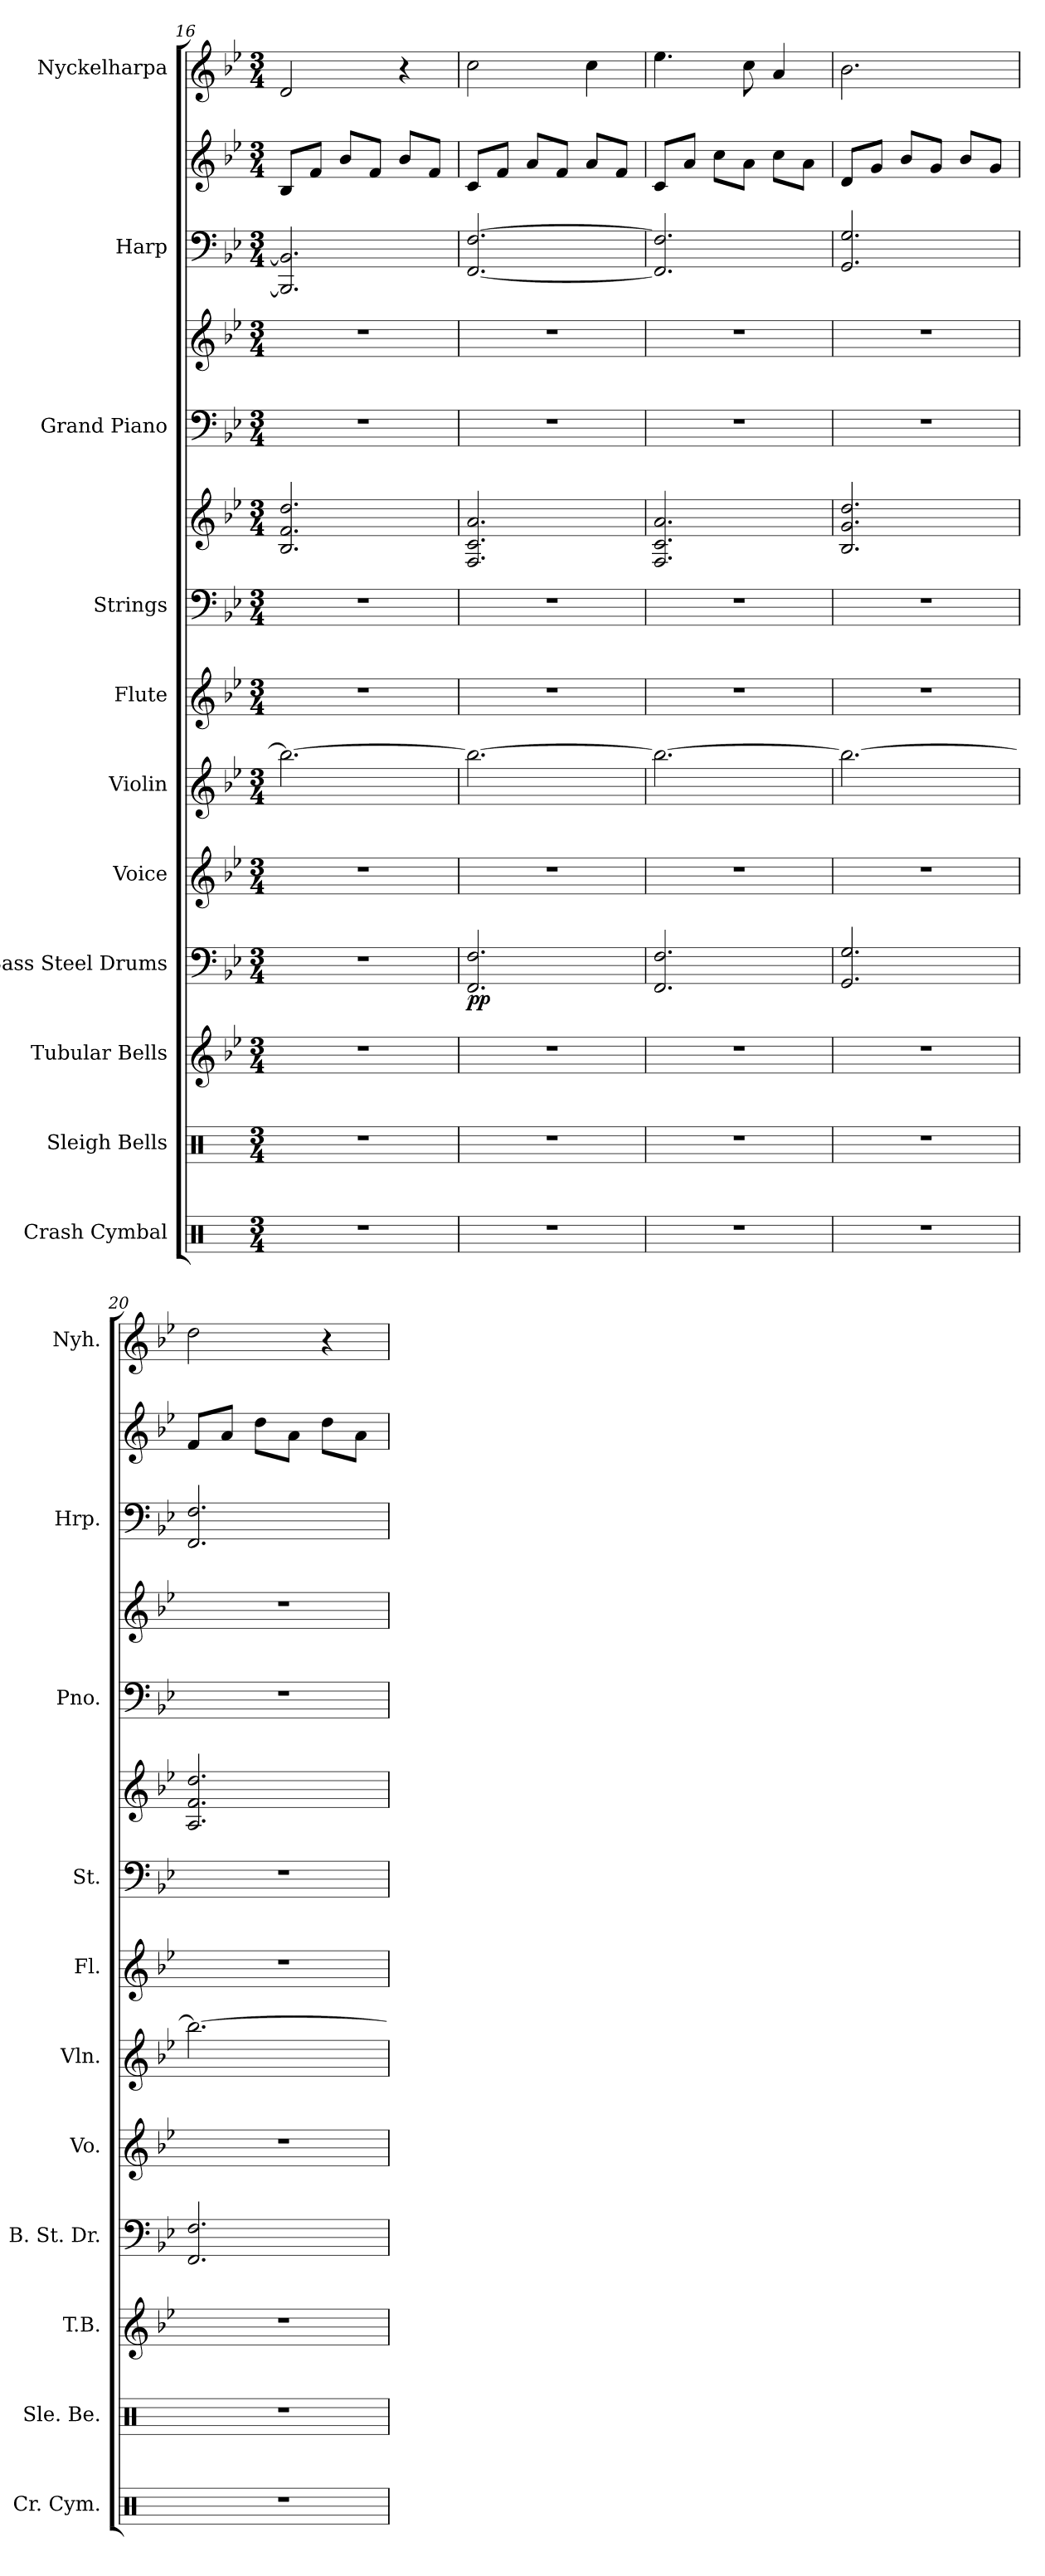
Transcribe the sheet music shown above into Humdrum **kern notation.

**kern	**kern	**kern	**kern	**dynam	**kern	**kern	**kern	**kern	**kern	**kern	**kern	**kern	**kern	**kern
*part11	*part10	*part9	*part8	*part8	*part7	*part6	*part5	*part4	*part4	*part3	*part3	*part2	*part2	*part1
*staff14	*staff13	*staff12	*staff11	*staff11	*staff10	*staff9	*staff8	*staff7	*staff6	*staff5	*staff4	*staff3	*staff2	*staff1
*I"Crash Cymbal	*I"Sleigh Bells	*I"Tubular Bells	*I"Bass Steel Drums	*	*I"Voice	*I"Violin	*I"Flute	*I"Strings	*	*I"Grand Piano	*	*I"Harp	*	*I"Nyckelharpa
*I'Cr. Cym.	*I'Sle. Be.	*I'T.B.	*I'B. St. Dr.	*	*I'Vo.	*I'Vln.	*I'Fl.	*I'St.	*	*I'Pno.	*	*I'Hrp.	*	*I'Nyh.
!!LO:PB:g=z
*clefX	*clefX	*clefG2	*clefF4	*	*clefG2	*clefG2	*clefG2	*clefF4	*clefG2	*clefF4	*clefG2	*clefF4	*clefG2	*clefG2
*k[]	*k[]	*k[b-e-]	*k[b-e-]	*	*k[b-e-]	*k[b-e-]	*k[b-e-]	*k[b-e-]	*k[b-e-]	*k[b-e-]	*k[b-e-]	*k[b-e-]	*k[b-e-]	*k[b-e-]
*M3/4	*M3/4	*M3/4	*M3/4	*	*M3/4	*M3/4	*M3/4	*M3/4	*M3/4	*M3/4	*M3/4	*M3/4	*M3/4	*M3/4
=16	=16	=16	=16	=16	=16	=16	=16	=16	=16	=16	=16	=16	=16	=16
2.r	2.r	2.r	2.r	.	2.r	2.bb-\_	2.r	2.r	2.B-/ 2.f/ 2.dd/	2.r	2.r	2.BBB-/] 2.BB-/]	8B-/L	2d/
.	.	.	.	.	.	.	.	.	.	.	.	.	8f/J	.
.	.	.	.	.	.	.	.	.	.	.	.	.	8b-/L	.
.	.	.	.	.	.	.	.	.	.	.	.	.	8f/J	.
.	.	.	.	.	.	.	.	.	.	.	.	.	8b-/L	4r
.	.	.	.	.	.	.	.	.	.	.	.	.	8f/J	.
=17	=17	=17	=17	=17	=17	=17	=17	=17	=17	=17	=17	=17	=17	=17
!	!	!	!	!LO:DY:b	!	!	!	!	!	!	!	!	!	!
2.r	2.r	2.r	2.FF/ 2.F/	pp	2.r	2.bb-\_	2.r	2.r	2.F/ 2.c/ 2.a/	2.r	2.r	[2.FF/ [2.F/	8c/L	2cc\
.	.	.	.	.	.	.	.	.	.	.	.	.	8f/J	.
.	.	.	.	.	.	.	.	.	.	.	.	.	8a/L	.
.	.	.	.	.	.	.	.	.	.	.	.	.	8f/J	.
.	.	.	.	.	.	.	.	.	.	.	.	.	8a/L	4cc\
.	.	.	.	.	.	.	.	.	.	.	.	.	8f/J	.
=18	=18	=18	=18	=18	=18	=18	=18	=18	=18	=18	=18	=18	=18	=18
2.r	2.r	2.r	2.FF/ 2.F/	.	2.r	2.bb-\_	2.r	2.r	2.F/ 2.c/ 2.a/	2.r	2.r	2.FF/] 2.F/]	8c/L	4.ee-\
.	.	.	.	.	.	.	.	.	.	.	.	.	8a/J	.
.	.	.	.	.	.	.	.	.	.	.	.	.	8cc\L	.
.	.	.	.	.	.	.	.	.	.	.	.	.	8a\J	8cc\
.	.	.	.	.	.	.	.	.	.	.	.	.	8cc\L	4a/
.	.	.	.	.	.	.	.	.	.	.	.	.	8a\J	.
=19	=19	=19	=19	=19	=19	=19	=19	=19	=19	=19	=19	=19	=19	=19
2.r	2.r	2.r	2.GG/ 2.G/	.	2.r	2.bb-\_	2.r	2.r	2.B-/ 2.g/ 2.dd/	2.r	2.r	2.GG/ 2.G/	8d/L	2.b-\
.	.	.	.	.	.	.	.	.	.	.	.	.	8g/J	.
.	.	.	.	.	.	.	.	.	.	.	.	.	8b-/L	.
.	.	.	.	.	.	.	.	.	.	.	.	.	8g/J	.
.	.	.	.	.	.	.	.	.	.	.	.	.	8b-/L	.
.	.	.	.	.	.	.	.	.	.	.	.	.	8g/J	.
=20	=20	=20	=20	=20	=20	=20	=20	=20	=20	=20	=20	=20	=20	=20
2.r	2.r	2.r	2.FF/ 2.F/	.	2.r	2.bb-\_	2.r	2.r	2.A/ 2.f/ 2.dd/	2.r	2.r	2.FF/ 2.F/	8f/L	2dd\
.	.	.	.	.	.	.	.	.	.	.	.	.	8a/J	.
.	.	.	.	.	.	.	.	.	.	.	.	.	8dd\L	.
.	.	.	.	.	.	.	.	.	.	.	.	.	8a\J	.
.	.	.	.	.	.	.	.	.	.	.	.	.	8dd\L	4r
.	.	.	.	.	.	.	.	.	.	.	.	.	8a\J	.
=	=	=	=	=	=	=	=	=	=	=	=	=	=	=
*-	*-	*-	*-	*-	*-	*-	*-	*-	*-	*-	*-	*-	*-	*-
